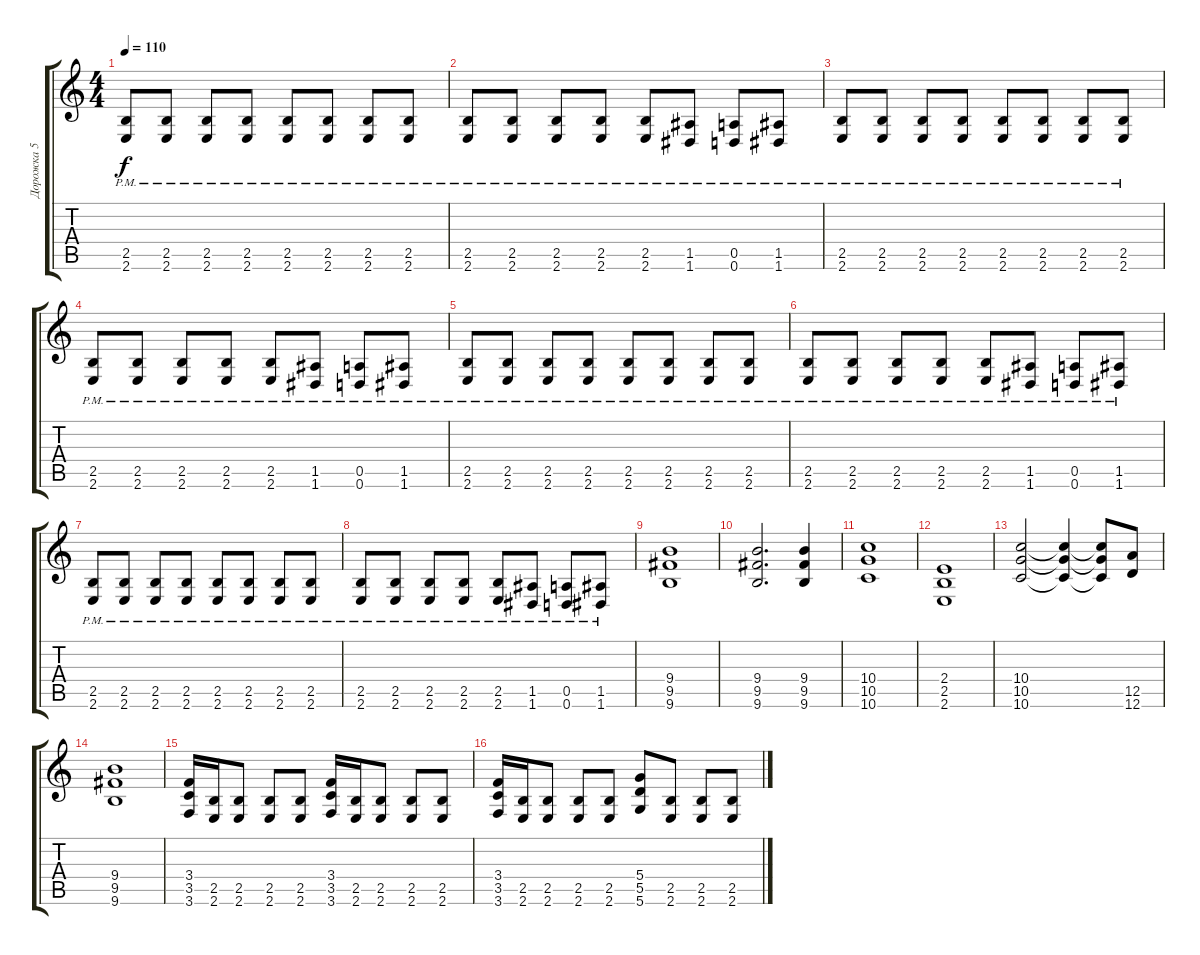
\track ("Дорожка 5" "Дорожка 5") {instrument overdrivenguitar}
\staff {score tabs}
\tuning (E4 B3 G3 D3 A2 D2) {hide}
\ts (4 4)
\tempo 110
\clef g2
\ks c
(2.5{pm} 2.6{pm}).8{dy f} (2.5{pm} 2.6{pm}).8 (2.5{pm} 2.6{pm}).8 (2.5{pm} 2.6{pm}).8 (2.5{pm} 2.6{pm}).8 (2.5{pm} 2.6{pm}).8 (2.5{pm} 2.6{pm}).8 (2.5{pm} 2.6{pm}).8 |
(2.5{pm} 2.6{pm}).8 (2.5{pm} 2.6{pm}).8 (2.5{pm} 2.6{pm}).8 (2.5{pm} 2.6{pm}).8 (2.5{pm} 2.6{pm}).8 (1.5{pm} 1.6{pm}).8 (0.5{pm} 0.6{pm}).8 (1.5{pm} 1.6{pm}).8 |
(2.5{pm} 2.6{pm}).8 (2.5{pm} 2.6{pm}).8 (2.5{pm} 2.6{pm}).8 (2.5{pm} 2.6{pm}).8 (2.5{pm} 2.6{pm}).8 (2.5{pm} 2.6{pm}).8 (2.5{pm} 2.6{pm}).8 (2.5{pm} 2.6{pm}).8 |
(2.5{pm} 2.6{pm}).8 (2.5{pm} 2.6{pm}).8 (2.5{pm} 2.6{pm}).8 (2.5{pm} 2.6{pm}).8 (2.5{pm} 2.6{pm}).8 (1.5{pm} 1.6{pm}).8 (0.5{pm} 0.6{pm}).8 (1.5{pm} 1.6{pm}).8 |
(2.5{pm} 2.6{pm}).8 (2.5{pm} 2.6{pm}).8 (2.5{pm} 2.6{pm}).8 (2.5{pm} 2.6{pm}).8 (2.5{pm} 2.6{pm}).8 (2.5{pm} 2.6{pm}).8 (2.5{pm} 2.6{pm}).8 (2.5{pm} 2.6{pm}).8 |
(2.5{pm} 2.6{pm}).8 (2.5{pm} 2.6{pm}).8 (2.5{pm} 2.6{pm}).8 (2.5{pm} 2.6{pm}).8 (2.5{pm} 2.6{pm}).8 (1.5{pm} 1.6{pm}).8 (0.5{pm} 0.6{pm}).8 (1.5{pm} 1.6{pm}).8 |
(2.5{pm} 2.6{pm}).8 (2.5{pm} 2.6{pm}).8 (2.5{pm} 2.6{pm}).8 (2.5{pm} 2.6{pm}).8 (2.5{pm} 2.6{pm}).8 (2.5{pm} 2.6{pm}).8 (2.5{pm} 2.6{pm}).8 (2.5{pm} 2.6{pm}).8 |
(2.5{pm} 2.6{pm}).8 (2.5{pm} 2.6{pm}).8 (2.5{pm} 2.6{pm}).8 (2.5{pm} 2.6{pm}).8 (2.5{pm} 2.6{pm}).8 (1.5{pm} 1.6{pm}).8 (0.5{pm} 0.6{pm}).8 (1.5{pm} 1.6{pm}).8 |
(9.4 9.5 9.6).1 |
(9.4 9.5 9.6).2{d} (9.4 9.5 9.6).4 |
(10.4 10.5 10.6).1 |
(2.4 2.5 2.6).1 |
(10.4 10.5 10.6).2 (10.4{t} 10.5{t} 10.6{t}).4 (10.4{t} 10.5{t} 10.6{t}).8 (12.5 12.6).8 |
(9.4 9.5 9.6).1 |
(3.4 3.5 3.6).16 (2.5 2.6).16 (2.5 2.6).8 (2.5 2.6).8 (2.5 2.6).8 (3.4 3.5 3.6).16 (2.5 2.6).16 (2.5 2.6).8 (2.5 2.6).8 (2.5 2.6).8 |
(3.4 3.5 3.6).16 (2.5 2.6).16 (2.5 2.6).8 (2.5 2.6).8 (2.5 2.6).8 (5.4 5.5 5.6).8 (2.5 2.6).8 (2.5 2.6).8 (2.5 2.6).8
